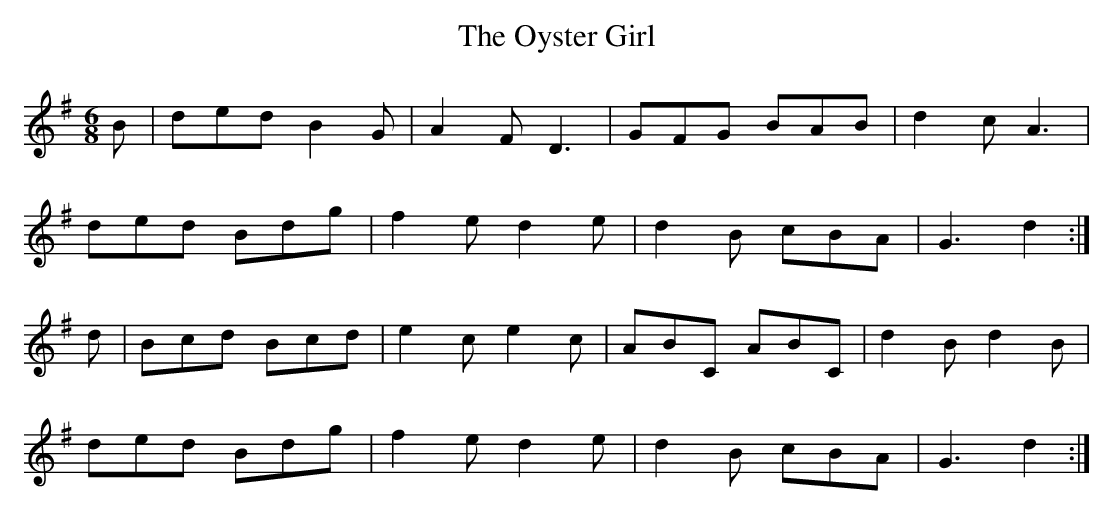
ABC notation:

X:1
T:Oyster Girl, The
M:6/8
L:1/8
K:G
B | ded B2G | A2F D3 | GFG BAB | d2c A3 |
ded Bdg | f2e d2e | d2B cBA | G3- d2 :|
d | Bcd Bcd | e2c e2c | ABC ABC | d2B d2B |
ded Bdg | f2e d2e | d2B cBA | G3- d2 :|
